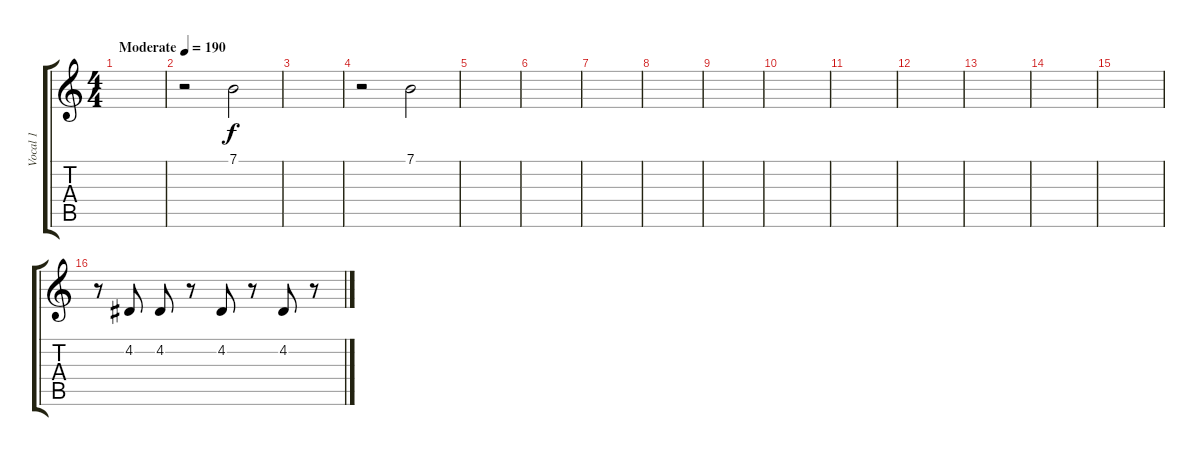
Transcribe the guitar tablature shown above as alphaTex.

\track ("Vocal 1" "Vocal 1") {instrument clarinet}
\staff {score tabs}
\tuning (E4 B3 G3 D3 A2 D2) {hide}
\ts (4 4)
\tempo (190 "Moderate")
\clef g2
\ks c
|
r.2 7.1.2 |
|
r.2 7.1.2 |
|
|
|
|
|
|
|
|
|
|
|
r.8 4.2.8 4.2.8 r.8 4.2.8 r.8 4.2.8 r.8
